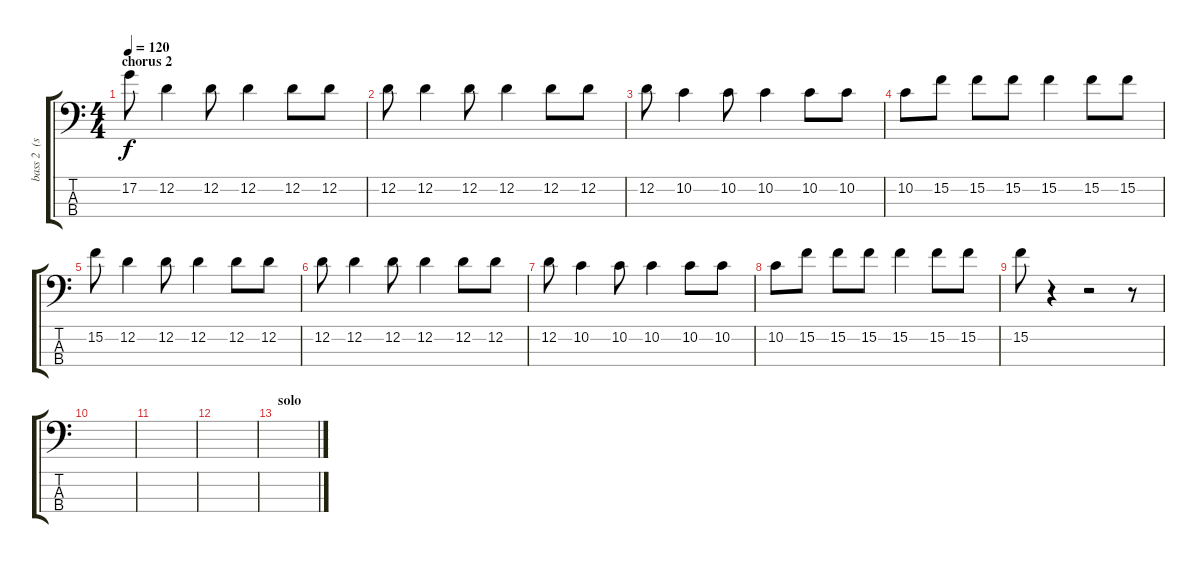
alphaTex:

\track ("bass 2  (solo)" "bass 2  (s") {instrument electricguitarjazz}
\staff {score tabs}
\tuning (G2 D2 A1 E1) {hide}
\ts (4 4)
\section ("" "chorus 2")
\tempo 120
\clef f4
\ks c
17.2{t}.8{dy f volume 10} 12.2.4 12.2.8 12.2.4 12.2.8 12.2.8 |
12.2.8 12.2.4 12.2.8 12.2.4 12.2.8 12.2.8 |
12.2.8 10.2.4 10.2.8 10.2.4 10.2.8 10.2.8 |
10.2.8 15.2.8 15.2.8 15.2.8 15.2.4 15.2.8 15.2.8 |
15.2.8 12.2.4 12.2.8 12.2.4 12.2.8 12.2.8 |
12.2.8 12.2.4 12.2.8 12.2.4 12.2.8 12.2.8 |
12.2.8 10.2.4 10.2.8 10.2.4 10.2.8 10.2.8 |
10.2.8 15.2.8 15.2.8 15.2.8 15.2.4 15.2.8 15.2.8 |
15.2.8 r.4 r.2 r.8{volume 14} |
|
|
|
\section ("" "solo")
